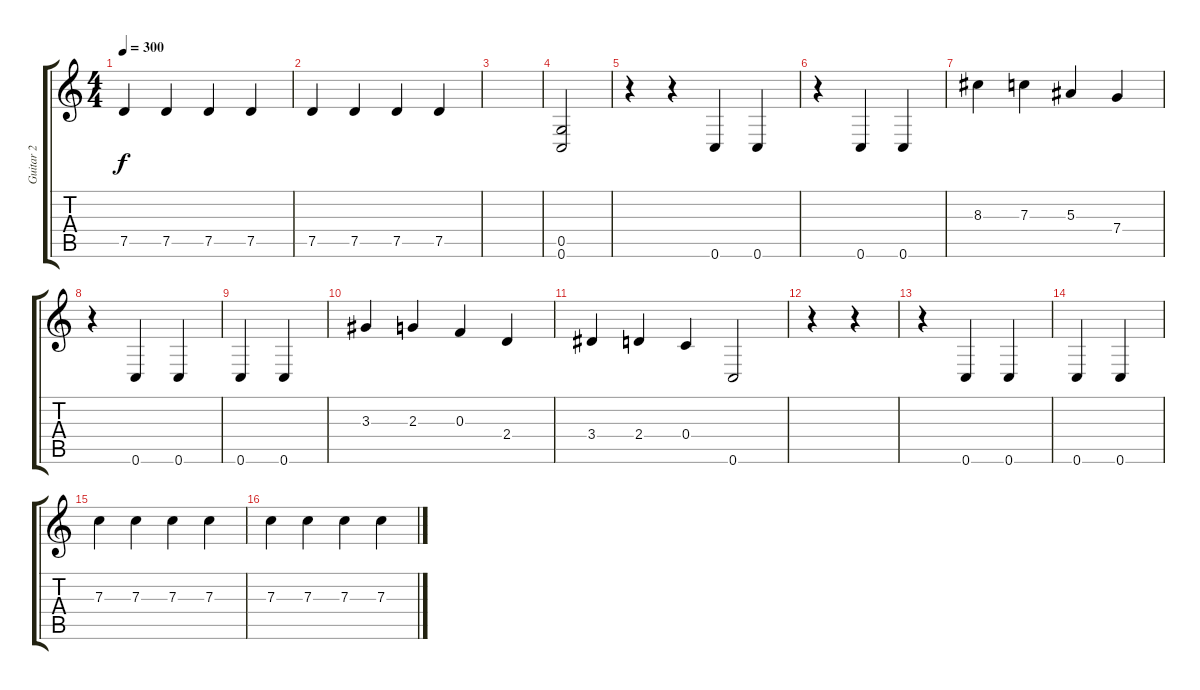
\track ("Guitar 2" "Guitar 2") {instrument overdrivenguitar}
\staff {score tabs}
\tuning (D4 A3 F3 C3 G2 C2) {hide}
\ts (4 4)
\tempo 300
\clef g2
\ks c
7.5.4{dy f} 7.5.4 7.5.4 7.5.4 |
7.5.4 7.5.4 7.5.4 7.5.4 |
|
(0.5 0.6).2 |
r.4 r.4 0.6.4 0.6.4 |
r.4 0.6.4 0.6.4 |
8.3.4 7.3.4 5.3.4 7.4.4 |
r.4 0.6.4 0.6.4 |
0.6.4 0.6.4 |
3.3.4 2.3.4 0.3.4 2.4.4 |
3.4.4 2.4.4 0.4.4 0.6.2 |
r.4 r.4 |
r.4 0.6.4 0.6.4 |
0.6.4 0.6.4 |
7.3.4 7.3.4 7.3.4 7.3.4 |
7.3.4 7.3.4 7.3.4 7.3.4
